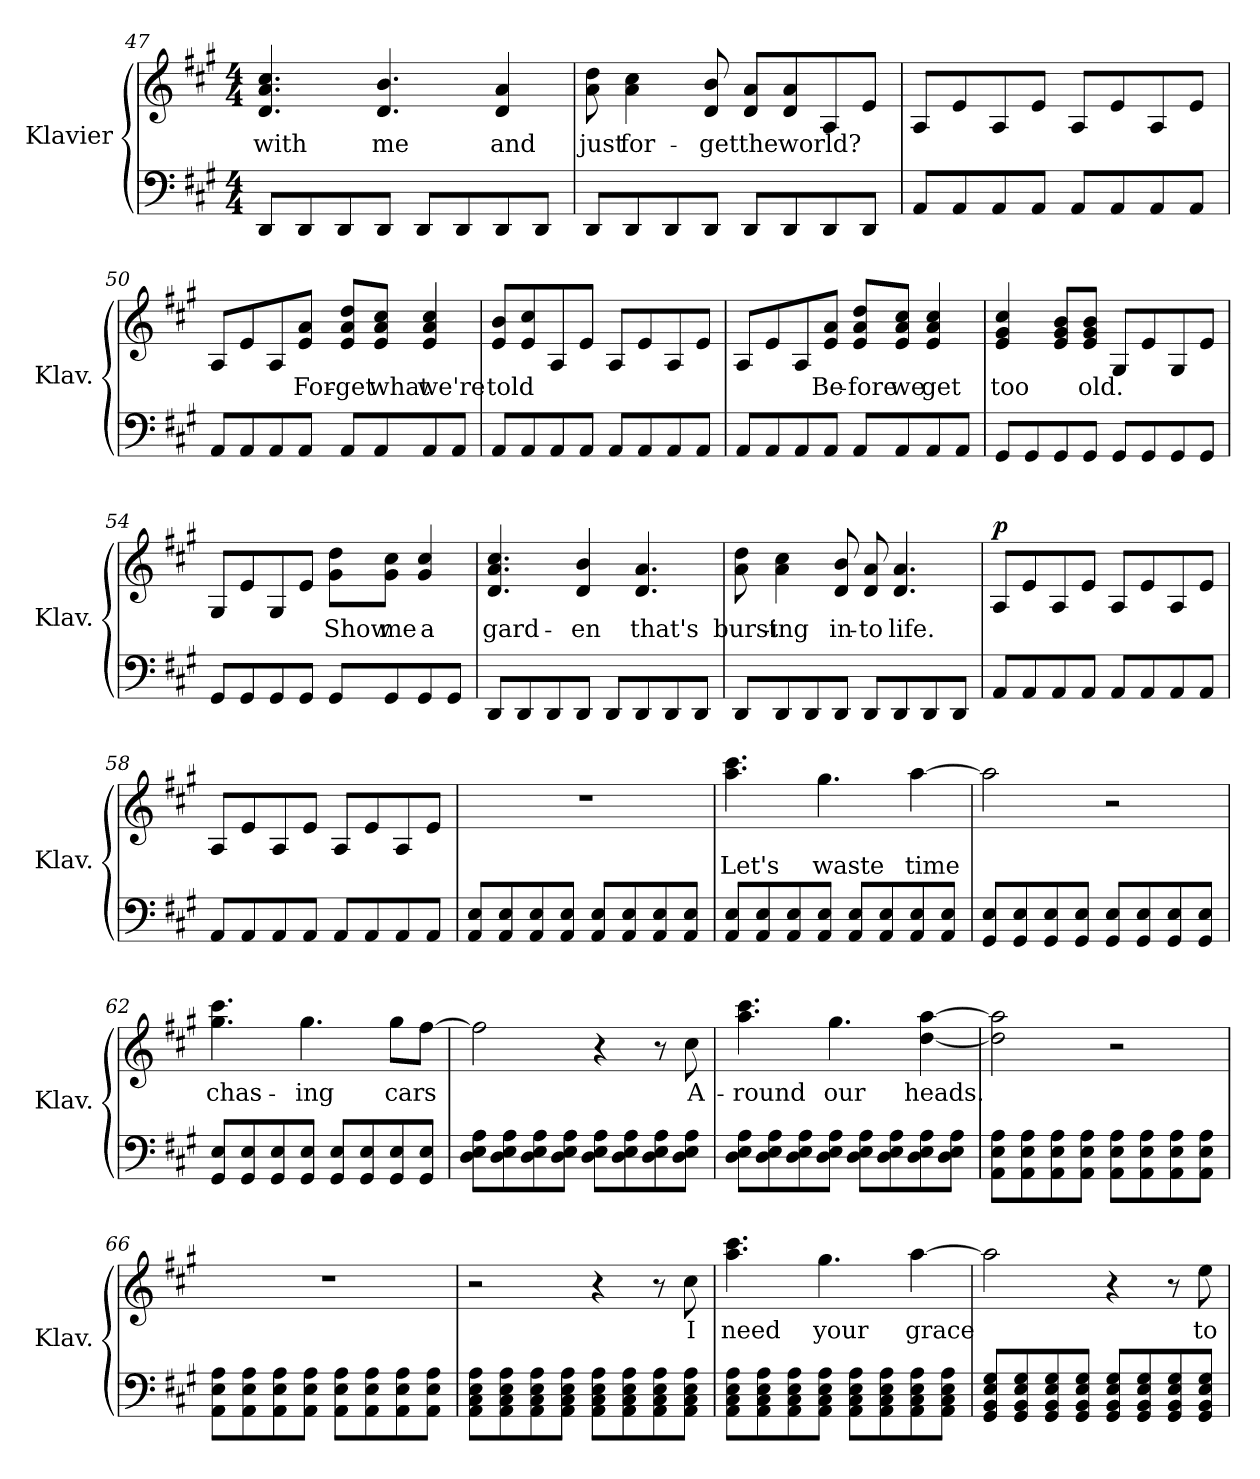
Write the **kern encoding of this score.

**kern	**kern	**text	**dynam
*part1	*part1	*part1	*part1
*staff2	*staff1	*staff1	*staff1/2
*I"Klavier	*	*	*
*I'Klav.	*	*	*
!!LO:LB:g=z
*clefF4	*clefG2	*	*
*k[f#c#g#]	*k[f#c#g#]	*	*
*M4/4	*M4/4	*	*
=47	=47	=47	=47
8DD/L	4.d/ 4.a/ 4.cc#/	with	.
8DD/	.	.	.
8DD/	.	.	.
8DD/J	4.d/ 4.b/	me	.
8DD/L	.	.	.
8DD/	.	.	.
8DD/	4d/ 4a/	and	.
8DD/J	.	.	.
=48	=48	=48	=48
8DD/L	8a\ 8dd\	just	.
8DD/	4a\ 4cc#\	for-	.
8DD/	.	.	.
8DD/J	8d/ 8b/	-get	.
8DD/L	8d/ 8a/L	the	.
8DD/	8d/ 8a/	world?	.
8DD/	8A/	.	.
8DD/J	8e/J	.	.
=49	=49	=49	=49
8AA/L	8A/L	.	.
8AA/	8e/	.	.
8AA/	8A/	.	.
8AA/J	8e/J	.	.
8AA/L	8A/L	.	.
8AA/	8e/	.	.
8AA/	8A/	.	.
8AA/J	8e/J	.	.
!!LO:LB:g=z
=50	=50	=50	=50
8AA/L	8A/L	.	.
8AA/	8e/	.	.
8AA/	8A/	.	.
8AA/J	8e/ 8a/J	For-	.
8AA/L	8e/ 8a/ 8dd/L	-get	.
8AA/	8e/ 8a/ 8cc#/J	what	.
8AA/	4e/ 4a/ 4cc#/	we're	.
8AA/J	.	.	.
=51	=51	=51	=51
8AA/L	8e/ 8b/L	told	.
8AA/	8e/ 8cc#/	.	.
8AA/	8A/	.	.
8AA/J	8e/J	.	.
8AA/L	8A/L	.	.
8AA/	8e/	.	.
8AA/	8A/	.	.
8AA/J	8e/J	.	.
=52	=52	=52	=52
8AA/L	8A/L	.	.
8AA/	8e/	.	.
8AA/	8A/	.	.
8AA/J	8e/ 8a/J	Be-	.
8AA/L	8e/ 8a/ 8dd/L	-fore	.
8AA/	8e/ 8a/ 8cc#/J	we	.
8AA/	4e/ 4a/ 4cc#/	get	.
8AA/J	.	.	.
=53	=53	=53	=53
8GG#/L	4e/ 4g#/ 4cc#/	too	.
8GG#/	.	.	.
8GG#/	8e/ 8g#/ 8b/L	.	.
8GG#/J	8e/ 8g#/ 8b/J	old.	.
8GG#/L	8G#/L	.	.
8GG#/	8e/	.	.
8GG#/	8G#/	.	.
8GG#/J	8e/J	.	.
!!LO:LB:g=z
=54	=54	=54	=54
8GG#/L	8G#/L	.	.
8GG#/	8e/	.	.
8GG#/	8G#/	.	.
8GG#/J	8e/J	.	.
8GG#/L	8g#\ 8dd\L	Show	.
8GG#/	8g#\ 8cc#\J	me	.
8GG#/	4g#/ 4cc#/	a	.
8GG#/J	.	.	.
=55	=55	=55	=55
8DD/L	4.d/ 4.a/ 4.cc#/	gard-	.
8DD/	.	.	.
8DD/	.	.	.
8DD/J	4d/ 4b/	-en	.
8DD/L	.	.	.
8DD/	4.d/ 4.a/	that's	.
8DD/	.	.	.
8DD/J	.	.	.
=56	=56	=56	=56
8DD/L	8a\ 8dd\	burst-	.
8DD/	4a\ 4cc#\	-ing	.
8DD/	.	.	.
8DD/J	8d/ 8b/	in-	.
8DD/L	8d/ 8a/	-to	.
8DD/	4.d/ 4.a/	life.	.
8DD/	.	.	.
8DD/J	.	.	.
!!LO:LB:g=z
=57	=57	=57	=57
!	!	!	!LO:DY:b
8AA/L	8A/L	.	p
8AA/	8e/	.	.
8AA/	8A/	.	.
8AA/J	8e/J	.	.
8AA/L	8A/L	.	.
8AA/	8e/	.	.
8AA/	8A/	.	.
8AA/J	8e/J	.	.
=58	=58	=58	=58
8AA/L	8A/L	.	.
8AA/	8e/	.	.
8AA/	8A/	.	.
8AA/J	8e/J	.	.
8AA/L	8A/L	.	.
8AA/	8e/	.	.
8AA/	8A/	.	.
8AA/J	8e/J	.	.
=59	=59	=59	=59
8AA/ 8E/L	1r	.	.
8AA/ 8E/	.	.	.
8AA/ 8E/	.	.	.
8AA/ 8E/J	.	.	.
8AA/ 8E/L	.	.	.
8AA/ 8E/	.	.	.
8AA/ 8E/	.	.	.
8AA/ 8E/J	.	.	.
=60	=60	=60	=60
8AA/ 8E/L	4.aa\ 4.ccc#\	Let's	.
8AA/ 8E/	.	.	.
8AA/ 8E/	.	.	.
8AA/ 8E/J	4.gg#\	waste	.
8AA/ 8E/L	.	.	.
8AA/ 8E/	.	.	.
8AA/ 8E/	[4aa\	time	.
8AA/ 8E/J	.	.	.
=61	=61	=61	=61
8GG#/ 8E/L	2aa\]	.	.
8GG#/ 8E/	.	.	.
8GG#/ 8E/	.	.	.
8GG#/ 8E/J	.	.	.
8GG#/ 8E/L	2r	.	.
8GG#/ 8E/	.	.	.
8GG#/ 8E/	.	.	.
8GG#/ 8E/J	.	.	.
!!LO:PB:g=z
=62	=62	=62	=62
8GG#/ 8E/L	4.gg#\ 4.ccc#\	chas-	.
8GG#/ 8E/	.	.	.
8GG#/ 8E/	.	.	.
8GG#/ 8E/J	4.gg#\	-ing	.
8GG#/ 8E/L	.	.	.
8GG#/ 8E/	.	.	.
8GG#/ 8E/	8gg#\L	cars	.
8GG#/ 8E/J	[8ff#\J	.	.
=63	=63	=63	=63
8D\ 8E\ 8A\L	2ff#\]	.	.
8D\ 8E\ 8A\	.	.	.
8D\ 8E\ 8A\	.	.	.
8D\ 8E\ 8A\J	.	.	.
8D\ 8E\ 8A\L	4r	.	.
8D\ 8E\ 8A\	.	.	.
8D\ 8E\ 8A\	8r	.	.
8D\ 8E\ 8A\J	8cc#\	A-	.
=64	=64	=64	=64
8D\ 8E\ 8A\L	4.aa\ 4.ccc#\	-round	.
8D\ 8E\ 8A\	.	.	.
8D\ 8E\ 8A\	.	.	.
8D\ 8E\ 8A\J	4.gg#\	our	.
8D\ 8E\ 8A\L	.	.	.
8D\ 8E\ 8A\	.	.	.
8D\ 8E\ 8A\	[4dd\ [4aa\	heads.	.
8D\ 8E\ 8A\J	.	.	.
!!LO:LB:g=z
=65	=65	=65	=65
8AA\ 8E\ 8A\L	2dd\] 2aa\]	.	.
8AA\ 8E\ 8A\	.	.	.
8AA\ 8E\ 8A\	.	.	.
8AA\ 8E\ 8A\J	.	.	.
8AA\ 8E\ 8A\L	2r	.	.
8AA\ 8E\ 8A\	.	.	.
8AA\ 8E\ 8A\	.	.	.
8AA\ 8E\ 8A\J	.	.	.
=66	=66	=66	=66
8AA\ 8E\ 8A\L	1r	.	.
8AA\ 8E\ 8A\	.	.	.
8AA\ 8E\ 8A\	.	.	.
8AA\ 8E\ 8A\J	.	.	.
8AA\ 8E\ 8A\L	.	.	.
8AA\ 8E\ 8A\	.	.	.
8AA\ 8E\ 8A\	.	.	.
8AA\ 8E\ 8A\J	.	.	.
=67	=67	=67	=67
8AA\ 8C#\ 8E\ 8A\L	2r	.	.
8AA\ 8C#\ 8E\ 8A\	.	.	.
8AA\ 8C#\ 8E\ 8A\	.	.	.
8AA\ 8C#\ 8E\ 8A\J	.	.	.
8AA\ 8C#\ 8E\ 8A\L	4r	.	.
8AA\ 8C#\ 8E\ 8A\	.	.	.
8AA\ 8C#\ 8E\ 8A\	8r	.	.
8AA\ 8C#\ 8E\ 8A\J	8cc#\	I	.
=68	=68	=68	=68
8AA\ 8C#\ 8E\ 8A\L	4.aa\ 4.ccc#\	need	.
8AA\ 8C#\ 8E\ 8A\	.	.	.
8AA\ 8C#\ 8E\ 8A\	.	.	.
8AA\ 8C#\ 8E\ 8A\J	4.gg#\	your	.
8AA\ 8C#\ 8E\ 8A\L	.	.	.
8AA\ 8C#\ 8E\ 8A\	.	.	.
8AA\ 8C#\ 8E\ 8A\	[4aa\	grace	.
8AA\ 8C#\ 8E\ 8A\J	.	.	.
=69	=69	=69	=69
8GG#/ 8BB/ 8E/ 8G#/L	2aa\]	.	.
8GG#/ 8BB/ 8E/ 8G#/	.	.	.
8GG#/ 8BB/ 8E/ 8G#/	.	.	.
8GG#/ 8BB/ 8E/ 8G#/J	.	.	.
8GG#/ 8BB/ 8E/ 8G#/L	4r	.	.
8GG#/ 8BB/ 8E/ 8G#/	.	.	.
8GG#/ 8BB/ 8E/ 8G#/	8r	.	.
8GG#/ 8BB/ 8E/ 8G#/J	8ee\	to	.
=	=	=	=
*-	*-	*-	*-
